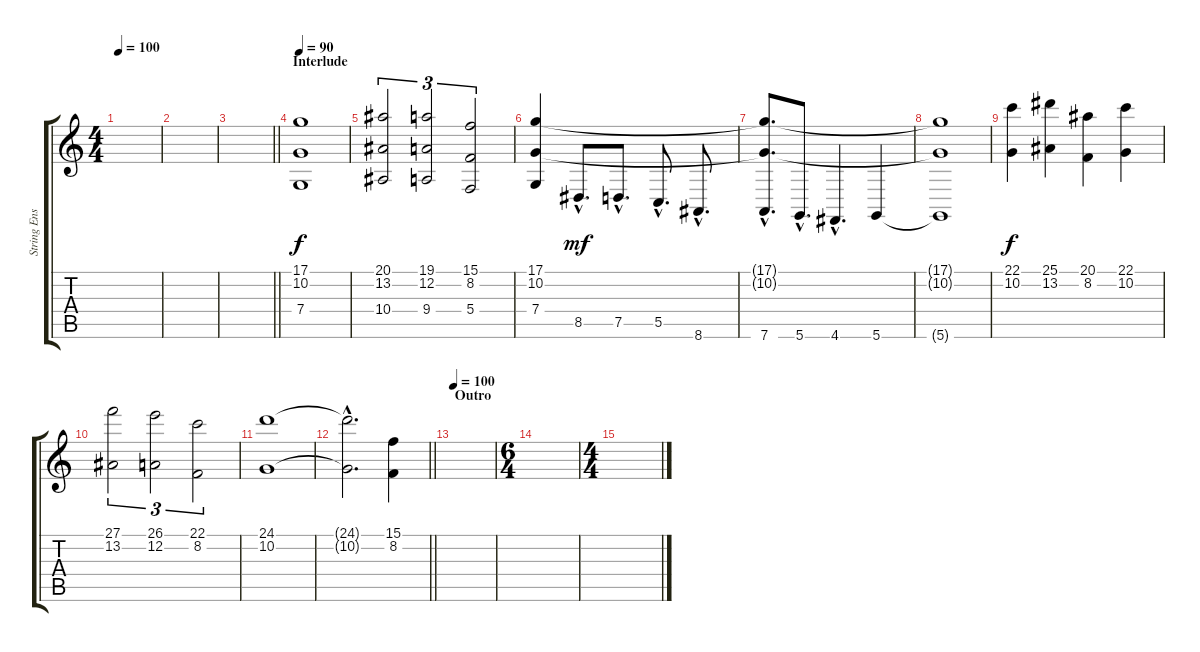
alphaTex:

\track ("String Ensemble" "String Ens") {instrument stringensemble1}
\staff {score tabs}
\tuning (D4 A3 F3 C3 G2 D2) {hide}
\ts (4 4)
\tempo 100
\clef g2
\ks c
|
|
\barLineRight lightlight
|
\section ("" "Interlude")
\tempo 90
(17.1 10.2 7.4).1 |
(20.1 13.2 10.4).2{tu (3 2)} (19.1 12.2 9.4).2{tu (3 2)} (15.1 8.2 5.4).2{tu (3 2)} |
(17.1 10.2 7.4).4 8.5{hac}.8{d dy mf} 7.5{hac}.8{d} 5.5{hac}.8{d} 8.6{hac}.8{d} |
(17.1{hac t} 10.2{hac t} 7.6{hac}).8{d} 5.6{hac}.8{d} 4.6{hac}.4{d} 5.6.4 |
(17.1{t} 10.2{t} 5.6{t}).1 |
(22.1 10.2).4{dy f} (25.1 13.2).4 (20.1 8.2).4 (22.1 10.2).4 |
(27.1 13.2).2{tu (3 2)} (26.1 12.2).2{tu (3 2)} (22.1 8.2).2{tu (3 2)} |
(24.1 10.2).1{volume 7} |
\barLineRight lightlight
(24.1{hac t} 10.2{hac t}).2{d} (15.1 8.2).4 |
\section ("" "Outro")
\tempo 100
|
\ts (6 4)
|
\ts (4 4)
